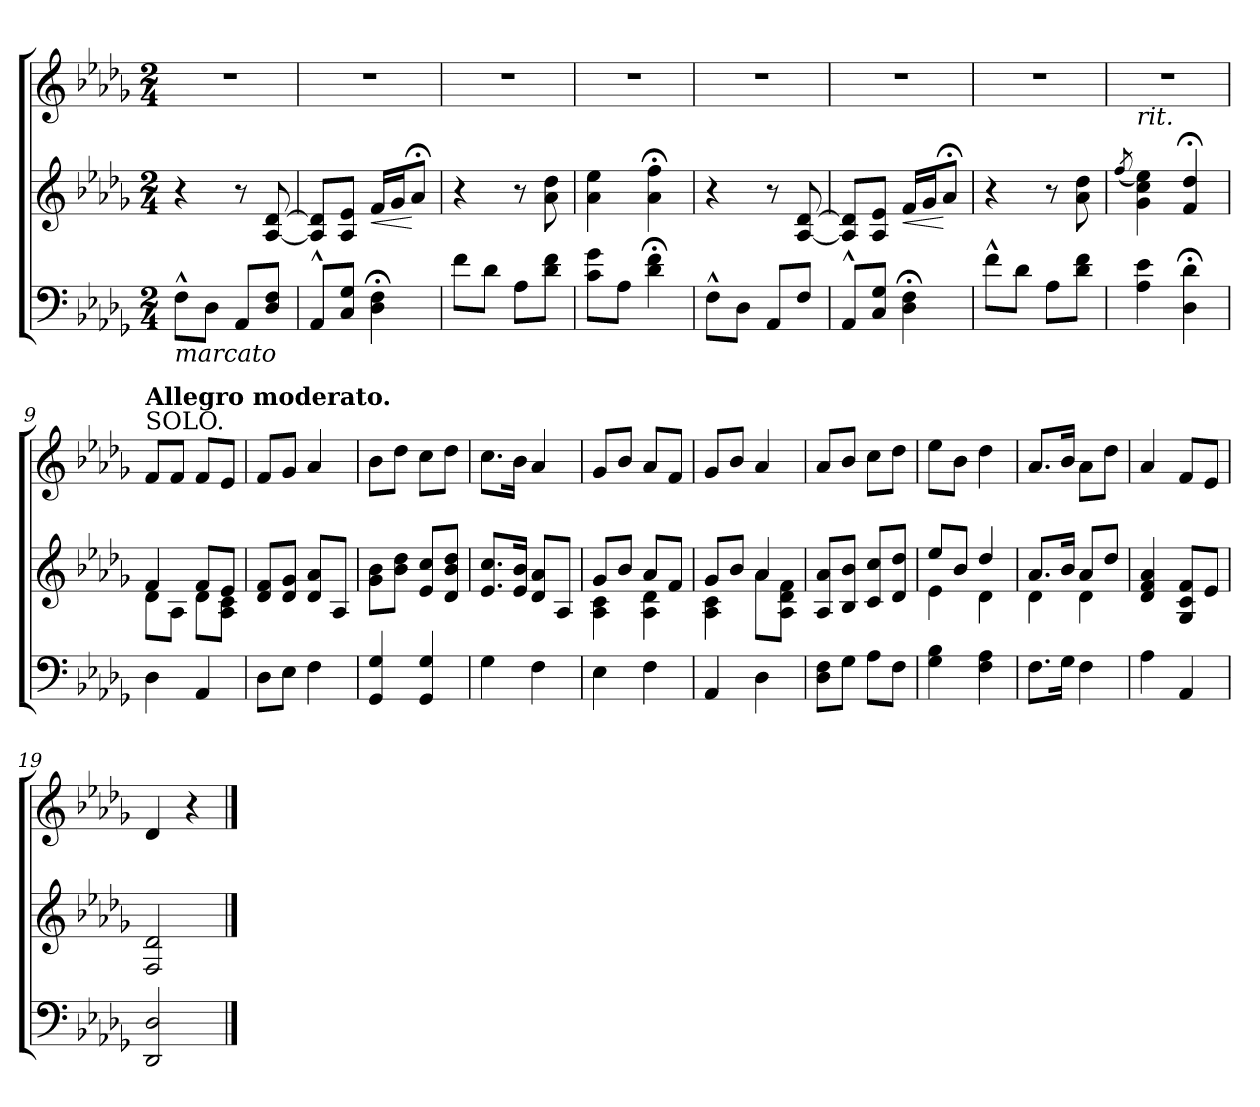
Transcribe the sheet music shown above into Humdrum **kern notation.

**kern	**kern	**dynam	**kern
*part2	*part2	*part2	*part1
*staff3	*staff2	*staff2/3	*staff1
*clefF4	*clefG2	*	*clefG2
*k[b-e-a-d-g-]	*k[b-e-a-d-g-]	*	*k[b-e-a-d-g-]
*D-:	*D-:	*	*D-:
*M2/4	*M2/4	*	*M2/4
=1	=1	=1	=1
!LO:TX:b:i:t=marcato	!	!	!
8F^^>\L	4r	.	2r
8D-\J	.	.	.
8AA-/L	8r	.	.
8D-/ 8F/J	[8A-/ [8d-/	.	.
=2	=2	=2	=2
8AA-^^>/L	8A-/] 8d-/]L	.	2r
8C/ 8G-/J	8A-/ 8e-/J	.	.
!	!	!LO:HP:b	!
4D-\;< 4F\;<	16f/LL	<	.
.	16g-/J	.	.
.	8a-;</J	[	.
=3	=3	=3	=3
8f\L	4r	.	2r
8d-\J	.	.	.
8A-\L	8r	.	.
8d-\ 8f\J	8a-\ 8dd-\	.	.
=4	=4	=4	=4
8c\ 8g-\L	4a-\ 4ee-\	.	2r
8A-\J	.	.	.
4d-\;< 4f\;<	4a-\;< 4ff\;<	.	.
!!LO:LB:g=z
=5	=5	=5	=5
8F^^>\L	4r	.	2r
8D-\J	.	.	.
8AA-/L	8r	.	.
8F/J	[8A-/ [8d-/	.	.
=6	=6	=6	=6
8AA-^^>/L	8A-/] 8d-/]L	.	2r
8C/ 8G-/J	8A-/ 8e-/J	.	.
!	!	!LO:HP:b	!
4D-\;< 4F\;<	16f/LL	<	.
.	16g-/J	.	.
.	8a-;</J	[	.
=7	=7	=7	=7
8f^^>\L	4r	.	2r
8d-\J	.	.	.
8A-\L	8r	.	.
8d-\ 8f\J	8a-\ 8dd-\	.	.
=8	=8	=8	=8
.	(<8qff/	.	.
!	!	!	!LO:TX:b:i:t=rit.
4A-\ 4e-\	4g-\ 4cc\ 4ee-\)	.	2r
4D-\;< 4d-\;<	4f/;< 4dd-/;<	.	.
!!LO:LB:g=z
=9	=9	=9	=9
*	*^	*	*
!	!	!	!	!LO:TX:a:t=SOLO.
!	!	!	!	!LO:TX:a:B:t=Allegro moderato.
4D-\	4f/	8d-\L	.	8f/L
.	.	8A-\J	.	8f/J
4AA-/	8f/L	8d-\L	.	8f/L
.	8e-/J	8A-\ 8c\J	.	8e-/J
*	*v	*v	*	*
=10	=10	=10	=10
8D-\L	8d-/ 8f/L	.	8f/L
8E-\J	8d-/ 8g-/J	.	8g-/J
4F\	8d-/ 8a-/L	.	4a-/
.	8A-/J	.	.
=11	=11	=11	=11
4GG-/ 4G-/	8g-\ 8b-\L	.	8b-\L
.	8b-\ 8dd-\J	.	8dd-\J
4GG-/ 4G-/	8e-/ 8cc/L	.	8cc\L
.	8d-/ 8b-/ 8dd-/J	.	8dd-\J
!!LO:PB:g=z
=12	=12	=12	=12
4G-\	8.e-/ 8.cc/L	.	8.cc\L
.	16e-/ 16b-/Jk	.	16b-\Jk
4F\	8d-/ 8a-/L	.	4a-/
.	8A-/J	.	.
=13	=13	=13	=13
*	*^	*	*
4E-\	8g-/L	4A-\ 4c\	.	8g-/L
.	8b-/J	.	.	8b-/J
4F\	8a-/L	4A-\ 4d-\	.	8a-/L
.	8f/J	.	.	8f/J
=14	=14	=14	=14	=14
4AA-/	8g-/L	4A-\ 4c\	.	8g-/L
.	8b-/J	.	.	8b-/J
4D-\	4a-/	8a-\L	.	4a-/
.	.	8A-\ 8d-\ 8f\J	.	.
*	*v	*v	*	*
=15	=15	=15	=15
8D-\ 8F\L	8A-/ 8a-/L	.	8a-/L
8G-\J	8B-/ 8b-/J	.	8b-/J
8A-\L	8c/ 8cc/L	.	8cc\L
8F\J	8d-/ 8dd-/J	.	8dd-\J
!!LO:LB:g=z
=16	=16	=16	=16
*	*^	*	*
4G-\ 4B-\	8ee-/L	4e-\	.	8ee-\L
.	8b-/J	.	.	8b-\J
4F\ 4A-\	4dd-/	4d-\	.	4dd-\
=17	=17	=17	=17	=17
8.F\L	8.a-/L	4d-\	.	8.a-/L
16G-\Jk	16b-/Jk	.	.	16b-/Jk
4F\	8a-/L	4d-\	.	8a-\L
.	8dd-/J	.	.	8dd-\J
*	*v	*v	*	*
=18	=18	=18	=18
4A-\	4d-/ 4f/ 4a-/	.	4a-/
4AA-/	8G-/ 8c/ 8f/L	.	8f/L
.	8e-/J	.	8e-/J
=19	=19	=19	=19
2DD-/ 2D-/	2F/ 2d-/	.	4d-/
.	.	.	4r
==	==	==	==
*-	*-	*-	*-
